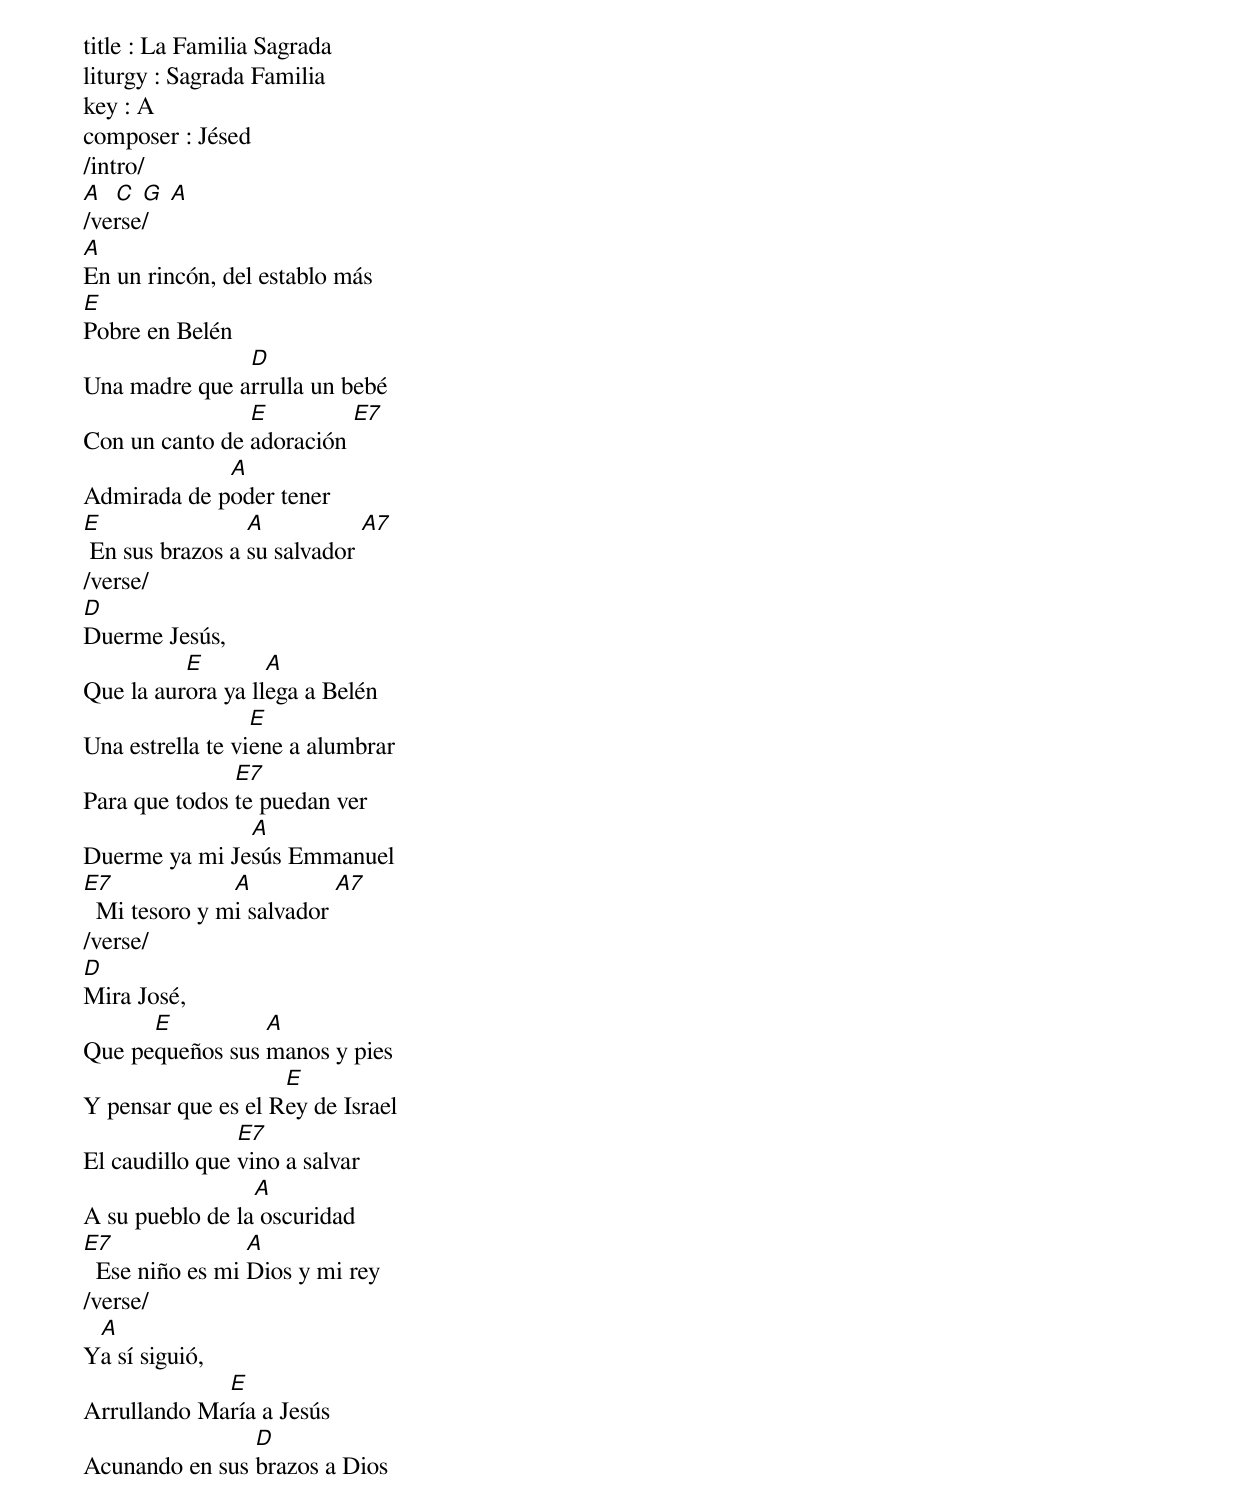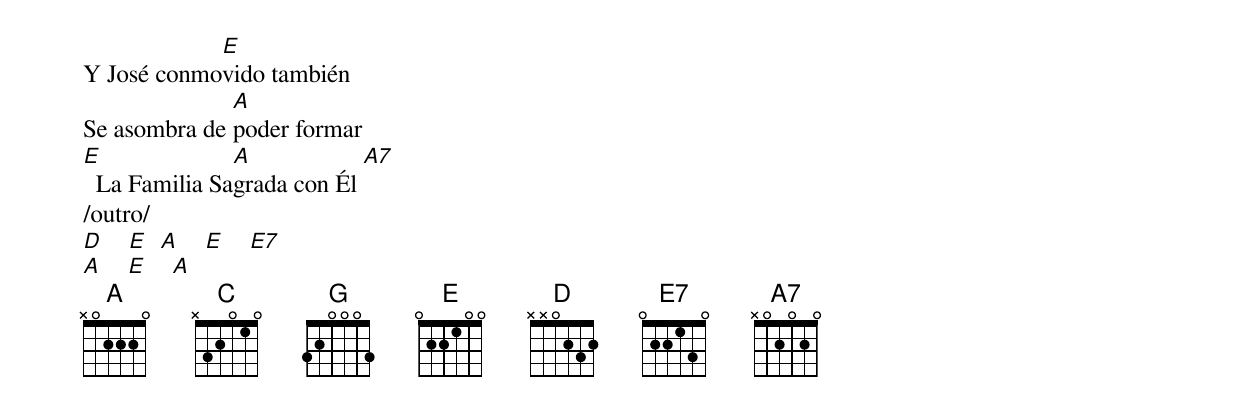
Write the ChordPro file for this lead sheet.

title : La Familia Sagrada
liturgy : Sagrada Familia
key : A
composer : Jésed
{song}
/intro/
[A]  [C] [G] [A]
/verse/
[A]En un rincón, del establo más
[E]Pobre en Belén
Una madre que a[D]rrulla un bebé
Con un canto de [E]adoración [E7]
Admirada de p[A]oder tener
[E] En sus brazos a [A]su salvador [A7]
/verse/
[D]Duerme Jesús,
Que la aur[E]ora ya ll[A]ega a Belén
Una estrella te vi[E]ene a alumbrar
Para que todos [E7]te puedan ver
Duerme ya mi Je[A]sús Emmanuel
[E7]  Mi tesoro y m[A]i salvador [A7]
/verse/
[D]Mira José,
Que pe[E]queños sus [A]manos y pies
Y pensar que es el R[E]ey de Israel
El caudillo que [E7]vino a salvar
A su pueblo de la[A] oscuridad
[E7]  Ese niño es mi [A]Dios y mi rey
/verse/
Y[A]a sí siguió,
Arrullando Ma[E]ría a Jesús
Acunando en sus [D]brazos a Dios
Y José conmo[E]vido también
Se asombra de [A]poder formar
[E]  La Familia Sa[A]grada con Él [A7]
/outro/
[D]    [E]  [A]    [E]    [E7]
[A]    [E]    [A]
